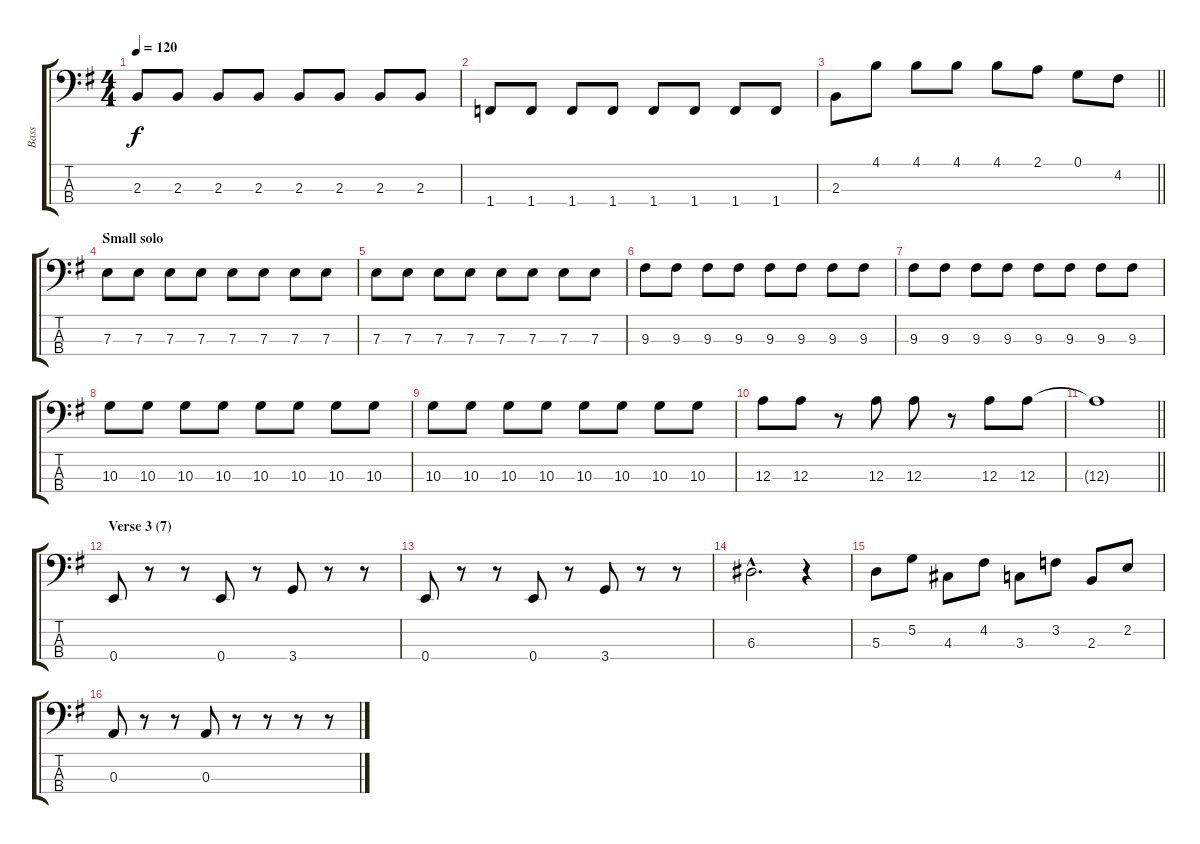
\track ("Bass" "Bass") {instrument electricbassfinger}
\staff {score tabs}
\tuning (G2 D2 A1 E1) {hide}
\ts (4 4)
\tempo 120
\clef f4
\ks eminor
2.3.8{dy f} 2.3.8 2.3.8 2.3.8 2.3.8 2.3.8 2.3.8 2.3.8 |
1.4.8 1.4.8 1.4.8 1.4.8 1.4.8 1.4.8 1.4.8 1.4.8 |
\barLineRight lightlight
2.3.8 4.1.8 4.1.8 4.1.8 4.1.8 2.1.8 0.1.8 4.2.8 |
\section ("" "Small solo")
7.3.8 7.3.8 7.3.8 7.3.8 7.3.8 7.3.8 7.3.8 7.3.8 |
7.3.8 7.3.8 7.3.8 7.3.8 7.3.8 7.3.8 7.3.8 7.3.8 |
9.3.8 9.3.8 9.3.8 9.3.8 9.3.8 9.3.8 9.3.8 9.3.8 |
9.3.8 9.3.8 9.3.8 9.3.8 9.3.8 9.3.8 9.3.8 9.3.8 |
10.3.8 10.3.8 10.3.8 10.3.8 10.3.8 10.3.8 10.3.8 10.3.8 |
10.3.8 10.3.8 10.3.8 10.3.8 10.3.8 10.3.8 10.3.8 10.3.8 |
12.3.8 12.3.8 r.8 12.3.8 12.3.8 r.8 12.3.8 12.3.8 |
\barLineRight lightlight
12.3{t}.1 |
\section ("" "Verse 3 (7)")
0.4.8 r.8 r.8 0.4.8 r.8 3.4.8 r.8 r.8 |
0.4.8 r.8 r.8 0.4.8 r.8 3.4.8 r.8 r.8 |
6.3{hac}.2{d} r.4 |
5.3.8 5.2.8 4.3.8 4.2.8 3.3.8 3.2.8 2.3.8 2.2.8 |
0.3.8 r.8 r.8 0.3.8 r.8 r.8 r.8 r.8
